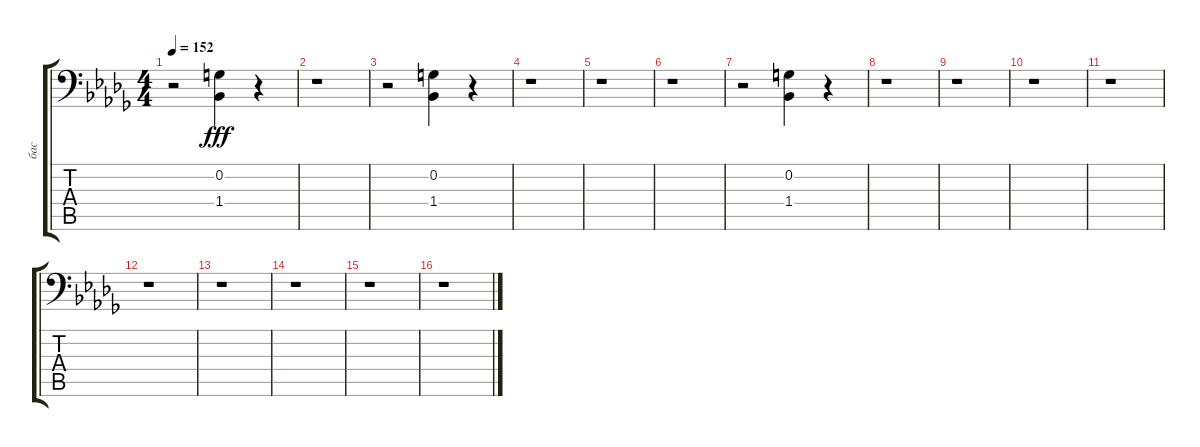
\track ("бас" "бас") {instrument electricbassfinger}
\staff {score tabs}
\tuning (C3 G2 D2 A1 E1 A-1) {hide}
\ts (4 4)
\tempo 152
\clef f4
\ks bbminor
r.2{dy fff} (0.2 1.4).4 r.4 |
r.1 |
r.2 (0.2 1.4).4 r.4 |
r.1 |
r.1 |
r.1 |
r.2 (0.2 1.4).4 r.4 |
r.1 |
r.1 |
r.1 |
r.1 |
r.1 |
r.1 |
r.1 |
r.1 |
r.1
